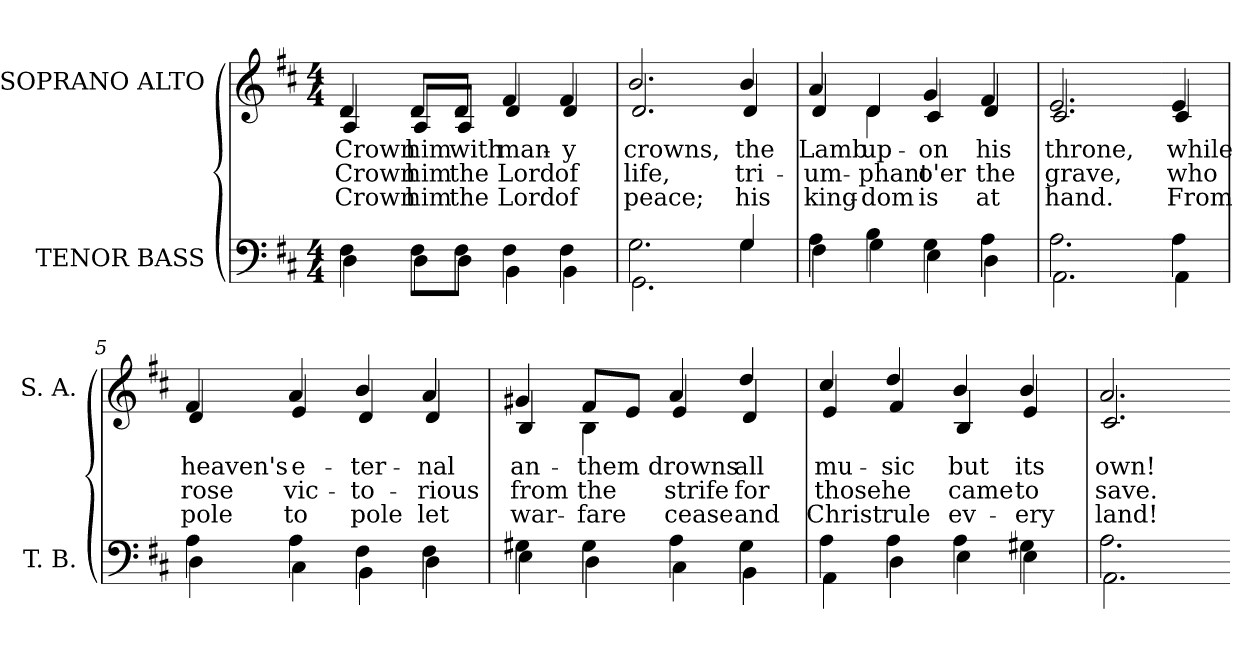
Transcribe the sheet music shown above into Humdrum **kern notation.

**kern	**kern	**text	**text	**text
*part2	*part1	*part1	*part1	*part1
*staff2	*staff1	*staff1	*staff1	*staff1
*I"TENOR BASS	*I"SOPRANO ALTO	*	*	*
*I'T. B.	*I'S. A.	*	*	*
!!LO:PB:g=z
*clefF4	*clefG2	*	*	*
*k[f#c#]	*k[f#c#]	*	*	*
*D:	*D:	*	*	*
*M4/4	*M4/4	*	*	*
=	=	=	=	=
*^	*	*	*	*
!	!	!LO:TX:b:cj:t=1	!	!	!
!	!	!LO:TX:b:cj:t=2	!	!	!
!	!	!LO:TX:b:cj:t=3	!	!	!
!	!	!	!LO:LY:b:color=#000000	!LO:LY:b:color=#000000	!LO:LY:b:color=#000000
*	*	*^	*	*	*
4F#i\	4Di\	4di/	4Ai/	Crown	Crown	Crown
!	!	!	!	!LO:LY:b:color=#000000	!LO:LY:b:color=#000000	!LO:LY:b:color=#000000
8F#i\L	8Di\L	8di/L	8Ai/L	him	him	him
!	!	!	!	!LO:LY:b:color=#000000	!LO:LY:b:color=#000000	!LO:LY:b:color=#000000
8F#i\J	8Di\J	8di/J	8Ai/J	with	the	the
!	!	!	!	!LO:LY:b:color=#000000	!LO:LY:b:color=#000000	!LO:LY:b:color=#000000
4F#i\	4BBi\	4f#i/	4di/	man-	Lord	Lord
!	!	!	!	!LO:LY:b:color=#000000	!LO:LY:b:color=#000000	!LO:LY:b:color=#000000
4F#i\	4BBi\	4f#i/	4di/	-y	of	of
=1	=1	=1	=1	=1	=1	=1
!	!	!	!	!LO:LY:b:color=#000000	!LO:LY:b:color=#000000	!LO:LY:b:color=#000000
2.Gi\	2.GGi\	2.bi/	2.di/	crowns,	life,	peace;
!	!	!	!	!LO:LY:b:color=#000000	!LO:LY:b:color=#000000	!LO:LY:b:color=#000000
4Gi/	4Gi\	4bi/	4di/	the	tri-	his
=2	=2	=2	=2	=2	=2	=2
!	!	!	!	!LO:LY:b:color=#000000	!LO:LY:b:color=#000000	!LO:LY:b:color=#000000
4Ai\	4F#i\	4ai/	4di/	Lamb	-um-	king-
!	!	!	!	!LO:LY:b:color=#000000	!LO:LY:b:color=#000000	!LO:LY:b:color=#000000
4Bi\	4Gi\	4di/	4di\	up-	-phant	-dom
!	!	!	!	!LO:LY:b:color=#000000	!LO:LY:b:color=#000000	!LO:LY:b:color=#000000
4Gi\	4Ei\	4gi/	4c#i/	-on	o'er	is
!	!	!	!	!LO:LY:b:color=#000000	!LO:LY:b:color=#000000	!LO:LY:b:color=#000000
4Ai\	4Di\	4f#i/	4di/	his	the	at
=3	=3	=3	=3	=3	=3	=3
!	!	!	!	!LO:LY:b:color=#000000	!LO:LY:b:color=#000000	!LO:LY:b:color=#000000
2.Ai\	2.AAi\	2.ei/	2.c#i/	throne,	grave,	hand.
!!LO:LB:g=z	!!
=4-	=4-	=4-	=4-	=4-	=4-	=4-
!	!	!	!	!LO:LY:b:color=#000000	!LO:LY:b:color=#000000	!LO:LY:b:color=#000000
4Ai\	4AAi\	4ei/	4c#i/	while	who	From
=5	=5	=5	=5	=5	=5	=5
!	!	!	!	!LO:LY:b:color=#000000	!LO:LY:b:color=#000000	!LO:LY:b:color=#000000
4Ai\	4Di\	4f#i/	4di/	heaven's	rose	pole
!	!	!	!	!LO:LY:b:color=#000000	!LO:LY:b:color=#000000	!LO:LY:b:color=#000000
4Ai\	4C#i\	4ai/	4ei/	e-	vic-	to
!	!	!	!	!LO:LY:b:color=#000000	!LO:LY:b:color=#000000	!LO:LY:b:color=#000000
4F#i\	4BBi\	4bi/	4di/	-ter-	-to-	pole
!	!	!	!	!LO:LY:b:color=#000000	!LO:LY:b:color=#000000	!LO:LY:b:color=#000000
4F#i\	4Di\	4ai/	4di/	-nal	-rious	let
=6	=6	=6	=6	=6	=6	=6
!	!	!	!	!LO:LY:b:color=#000000	!LO:LY:b:color=#000000	!LO:LY:b:color=#000000
4G#Xi\	4Ei\	4g#Xi/	4Bi/	an-	from	war-
!	!	!	!	!LO:LY:b:color=#000000	!LO:LY:b:color=#000000	!LO:LY:b:color=#000000
4G#i\	4Di\	8f#i/L	4Bi\	-them	the	-fare
.	.	8ei/J	.	.	.	.
!	!	!	!	!LO:LY:b:color=#000000	!LO:LY:b:color=#000000	!LO:LY:b:color=#000000
4Ai\	4C#i\	4ai/	4ei/	drowns	strife	cease
!	!	!	!	!LO:LY:b:color=#000000	!LO:LY:b:color=#000000	!LO:LY:b:color=#000000
4G#i\	4BBi\	4ddi/	4di/	all	for	and
=7	=7	=7	=7	=7	=7	=7
!	!	!	!	!LO:LY:b:color=#000000	!LO:LY:b:color=#000000	!LO:LY:b:color=#000000
4Ai\	4AAi\	4cc#i/	4ei/	mu-	those	Christ
!	!	!	!	!LO:LY:b:color=#000000	!LO:LY:b:color=#000000	!LO:LY:b:color=#000000
4Ai\	4Di\	4ddi/	4f#i/	-sic	he	rule
!	!	!	!	!LO:LY:b:color=#000000	!LO:LY:b:color=#000000	!LO:LY:b:color=#000000
4Ai\	4Ei\	4bi/	4Bi/	but	came	ev-
!	!	!	!	!LO:LY:b:color=#000000	!LO:LY:b:color=#000000	!LO:LY:b:color=#000000
4G#Xi\	4Ei\	4bi/	4ei/	its	to	-ery
=8	=8	=8	=8	=8	=8	=8
!	!	!	!	!LO:LY:b:color=#000000	!LO:LY:b:color=#000000	!LO:LY:b:color=#000000
2.Ai\	2.AAi\	2.ai/	2.c#i/	own!	save.	land!
*v	*v	*	*	*	*	*
*	*v	*v	*	*	*
=-	=-	=-	=-	=-
*-	*-	*-	*-	*-
